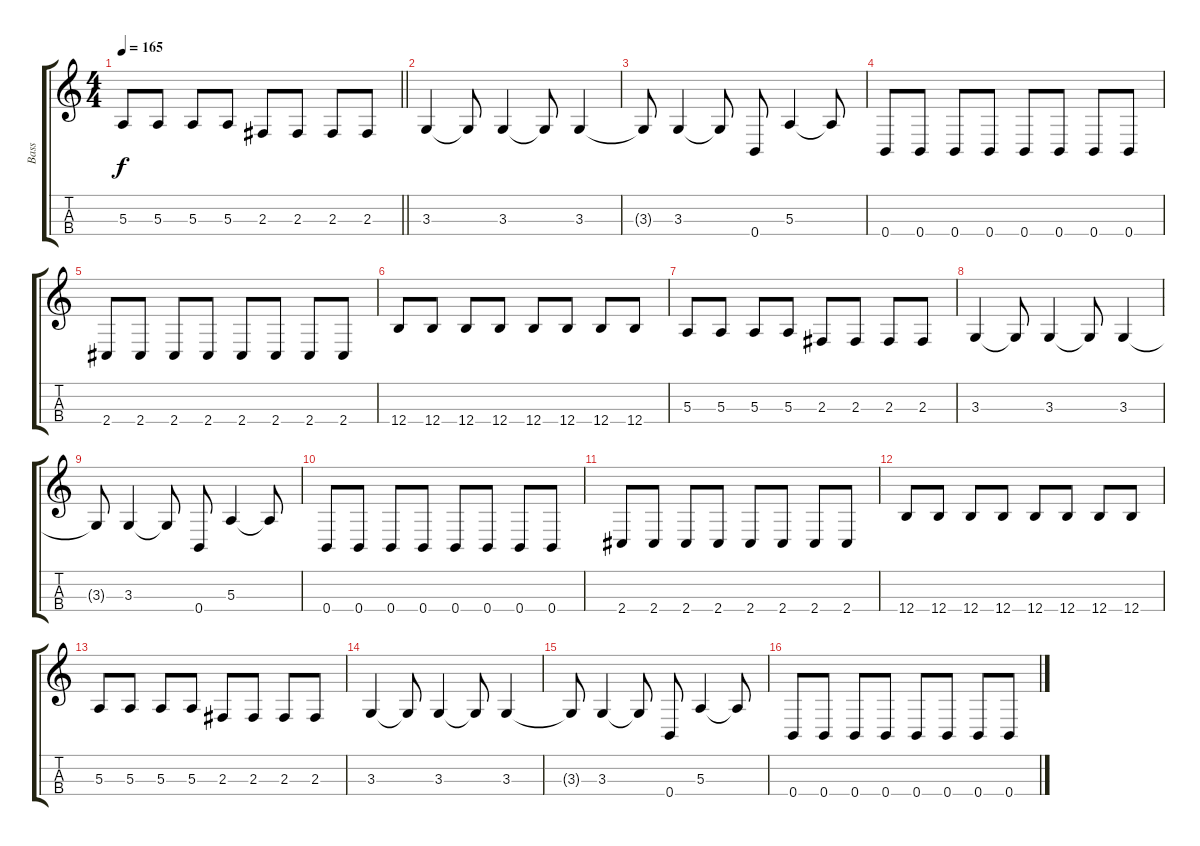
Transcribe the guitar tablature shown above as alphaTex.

\track ("Bass" "Bass") {instrument electricbassfinger}
\staff {score tabs}
\tuning (D3 A2 E2 B1) {hide}
\ts (4 4)
\tempo 165
\clef g2
\barLineRight lightlight
\ks c
5.3.8{dy f} 5.3.8 5.3.8 5.3.8 2.3.8 2.3.8 2.3.8 2.3.8 |
3.3.4 3.3{t}.8 3.3.4 3.3{t}.8 3.3.4 |
3.3{t}.8 3.3.4 3.3{t}.8 0.4.8 5.3.4 5.3{t}.8 |
0.4.8 0.4.8 0.4.8 0.4.8 0.4.8 0.4.8 0.4.8 0.4.8 |
2.4.8 2.4.8 2.4.8 2.4.8 2.4.8 2.4.8 2.4.8 2.4.8 |
12.4.8 12.4.8 12.4.8 12.4.8 12.4.8 12.4.8 12.4.8 12.4.8 |
5.3.8 5.3.8 5.3.8 5.3.8 2.3.8 2.3.8 2.3.8 2.3.8 |
3.3.4 3.3{t}.8 3.3.4 3.3{t}.8 3.3.4 |
3.3{t}.8 3.3.4 3.3{t}.8 0.4.8 5.3.4 5.3{t}.8 |
0.4.8 0.4.8 0.4.8 0.4.8 0.4.8 0.4.8 0.4.8 0.4.8 |
2.4.8 2.4.8 2.4.8 2.4.8 2.4.8 2.4.8 2.4.8 2.4.8 |
12.4.8 12.4.8 12.4.8 12.4.8 12.4.8 12.4.8 12.4.8 12.4.8 |
5.3.8 5.3.8 5.3.8 5.3.8 2.3.8 2.3.8 2.3.8 2.3.8 |
3.3.4 3.3{t}.8 3.3.4 3.3{t}.8 3.3.4 |
3.3{t}.8 3.3.4 3.3{t}.8 0.4.8 5.3.4 5.3{t}.8 |
0.4.8 0.4.8 0.4.8 0.4.8 0.4.8 0.4.8 0.4.8 0.4.8
